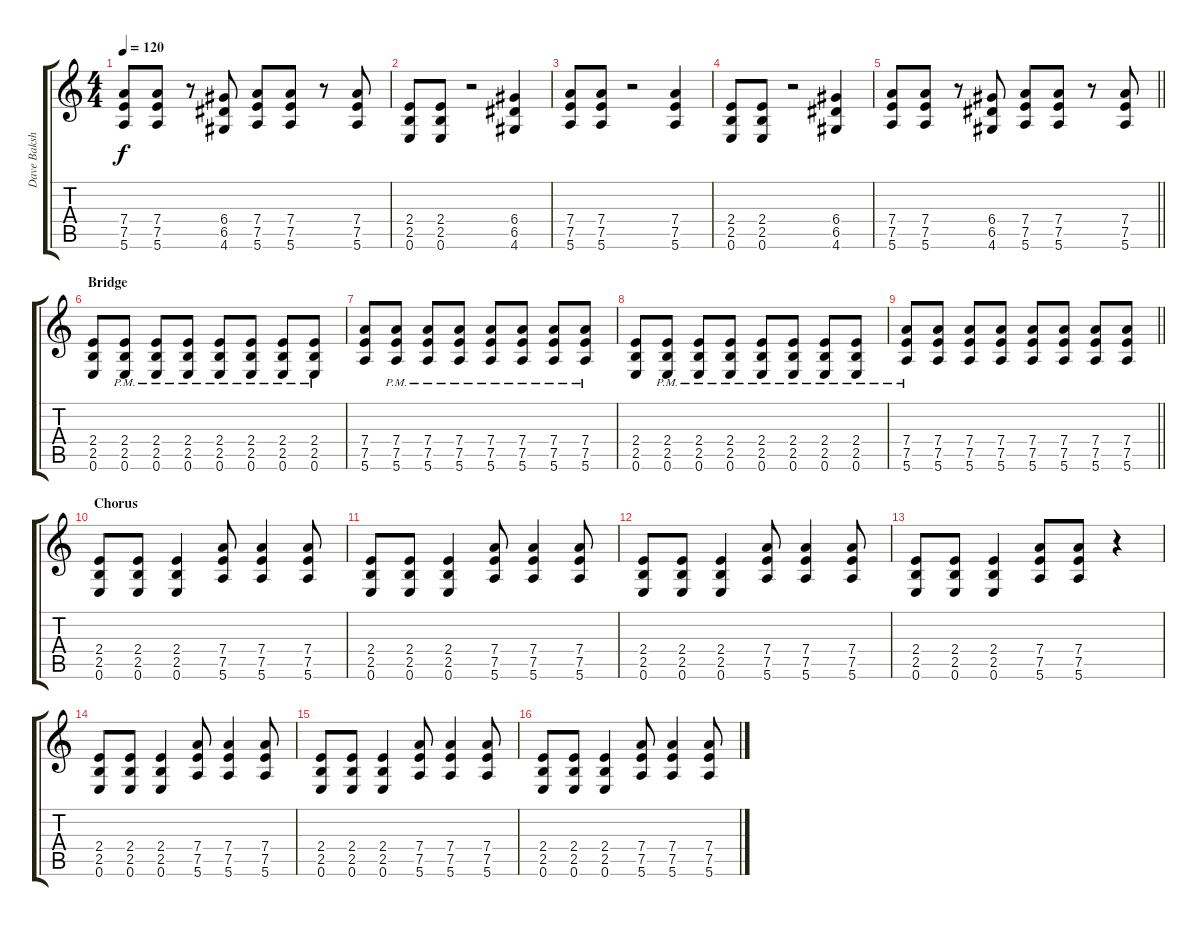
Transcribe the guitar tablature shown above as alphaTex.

\track ("Dave Baksh" "Dave Baksh") {instrument electricguitarclean}
\staff {score tabs}
\tuning (E4 B3 G3 D3 A2 E2) {hide}
\ts (4 4)
\tempo 120
\clef g2
\ks c
(7.4 7.5 5.6).8{dy f} (7.4 7.5 5.6).8 r.8 (6.4 6.5 4.6).8 (7.4 7.5 5.6).8 (7.4 7.5 5.6).8 r.8 (7.4 7.5 5.6).8 |
(2.4 2.5 0.6).8 (2.4 2.5 0.6).8 r.2 (6.4 6.5 4.6).4 |
(7.4 7.5 5.6).8 (7.4 7.5 5.6).8 r.2 (7.4 7.5 5.6).4 |
(2.4 2.5 0.6).8 (2.4 2.5 0.6).8 r.2 (6.4 6.5 4.6).4 |
\barLineRight lightlight
(7.4 7.5 5.6).8 (7.4 7.5 5.6).8 r.8 (6.4 6.5 4.6).8 (7.4 7.5 5.6).8 (7.4 7.5 5.6).8 r.8 (7.4 7.5 5.6).8 |
\section ("" "Bridge")
(2.4 2.5 0.6).8 (2.4{pm} 2.5{pm} 0.6{pm}).8 (2.4{pm} 2.5{pm} 0.6{pm}).8 (2.4{pm} 2.5{pm} 0.6{pm}).8 (2.4{pm} 2.5{pm} 0.6{pm}).8 (2.4{pm} 2.5{pm} 0.6{pm}).8 (2.4{pm} 2.5{pm} 0.6{pm}).8 (2.4{pm} 2.5{pm} 0.6{pm}).8 |
(7.4 7.5 5.6).8 (7.4{pm} 7.5{pm} 5.6{pm}).8 (7.4{pm} 7.5{pm} 5.6{pm}).8 (7.4{pm} 7.5{pm} 5.6{pm}).8 (7.4{pm} 7.5{pm} 5.6{pm}).8 (7.4{pm} 7.5{pm} 5.6{pm}).8 (7.4{pm} 7.5{pm} 5.6{pm}).8 (7.4{pm} 7.5{pm} 5.6{pm}).8 |
(2.4 2.5 0.6).8 (2.4{pm} 2.5{pm} 0.6{pm}).8 (2.4{pm} 2.5{pm} 0.6{pm}).8 (2.4{pm} 2.5{pm} 0.6{pm}).8 (2.4{pm} 2.5{pm} 0.6{pm}).8 (2.4{pm} 2.5{pm} 0.6{pm}).8 (2.4{pm} 2.5{pm} 0.6{pm}).8 (2.4{pm} 2.5{pm} 0.6{pm}).8 |
\barLineRight lightlight
(7.4{pm} 7.5{pm} 5.6{pm}).8 (7.4 7.5 5.6).8 (7.4 7.5 5.6).8 (7.4 7.5 5.6).8 (7.4 7.5 5.6).8 (7.4 7.5 5.6).8 (7.4 7.5 5.6).8 (7.4 7.5 5.6).8 |
\section ("" "Chorus")
(2.4 2.5 0.6).8 (2.4 2.5 0.6).8 (2.4 2.5 0.6).4 (7.4 7.5 5.6).8 (7.4 7.5 5.6).4 (7.4 7.5 5.6).8 |
(2.4 2.5 0.6).8 (2.4 2.5 0.6).8 (2.4 2.5 0.6).4 (7.4 7.5 5.6).8 (7.4 7.5 5.6).4 (7.4 7.5 5.6).8 |
(2.4 2.5 0.6).8 (2.4 2.5 0.6).8 (2.4 2.5 0.6).4 (7.4 7.5 5.6).8 (7.4 7.5 5.6).4 (7.4 7.5 5.6).8 |
(2.4 2.5 0.6).8 (2.4 2.5 0.6).8 (2.4 2.5 0.6).4 (7.4 7.5 5.6).8 (7.4 7.5 5.6).8 r.4 |
(2.4 2.5 0.6).8 (2.4 2.5 0.6).8 (2.4 2.5 0.6).4 (7.4 7.5 5.6).8 (7.4 7.5 5.6).4 (7.4 7.5 5.6).8 |
(2.4 2.5 0.6).8 (2.4 2.5 0.6).8 (2.4 2.5 0.6).4 (7.4 7.5 5.6).8 (7.4 7.5 5.6).4 (7.4 7.5 5.6).8 |
(2.4 2.5 0.6).8 (2.4 2.5 0.6).8 (2.4 2.5 0.6).4 (7.4 7.5 5.6).8 (7.4 7.5 5.6).4 (7.4 7.5 5.6).8
